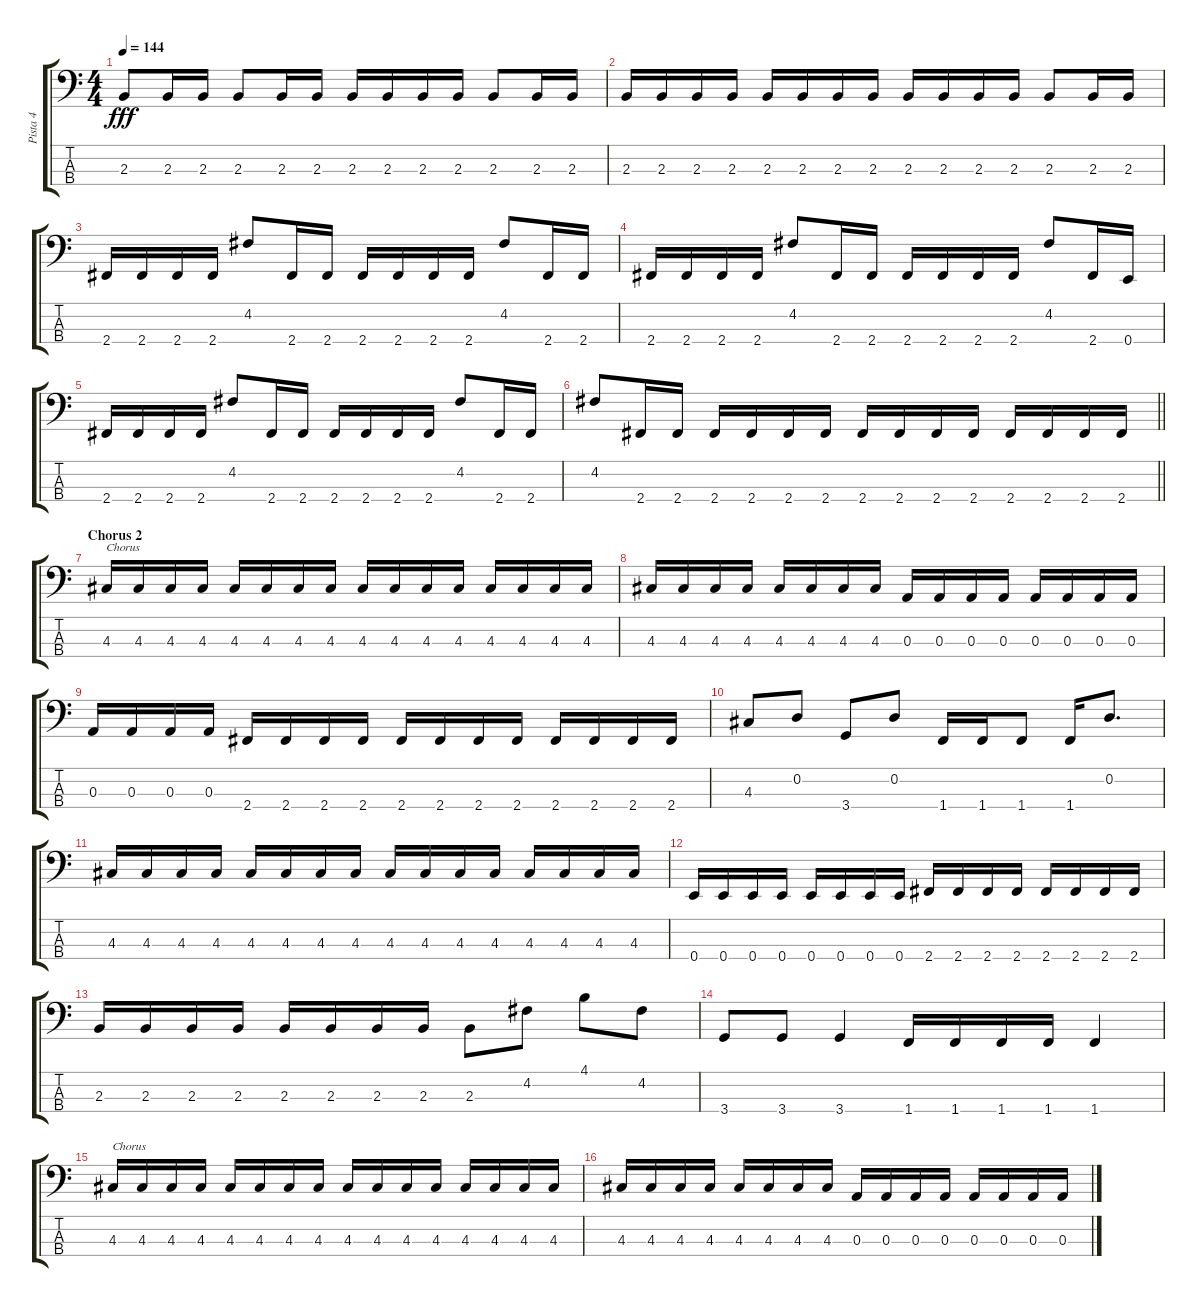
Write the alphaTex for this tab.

\track ("Pista 4" "Pista 4") {instrument electricbassfinger}
\staff {score tabs}
\tuning (G2 D2 A1 E1) {hide}
\ts (4 4)
\tempo 144
\clef f4
\ks c
2.3.8{dy fff} 2.3.16 2.3.16 2.3.8 2.3.16 2.3.16 2.3.16 2.3.16 2.3.16 2.3.16 2.3.8 2.3.16 2.3.16 |
2.3.16 2.3.16 2.3.16 2.3.16 2.3.16 2.3.16 2.3.16 2.3.16 2.3.16 2.3.16 2.3.16 2.3.16 2.3.8 2.3.16 2.3.16 |
2.4.16 2.4.16 2.4.16 2.4.16 4.2.8 2.4.16 2.4.16 2.4.16 2.4.16 2.4.16 2.4.16 4.2.8 2.4.16 2.4.16 |
2.4.16 2.4.16 2.4.16 2.4.16 4.2.8 2.4.16 2.4.16 2.4.16 2.4.16 2.4.16 2.4.16 4.2.8 2.4.16 0.4.16 |
2.4.16 2.4.16 2.4.16 2.4.16 4.2.8 2.4.16 2.4.16 2.4.16 2.4.16 2.4.16 2.4.16 4.2.8 2.4.16 2.4.16 |
\barLineRight lightlight
4.2.8 2.4.16 2.4.16 2.4.16 2.4.16 2.4.16 2.4.16 2.4.16 2.4.16 2.4.16 2.4.16 2.4.16 2.4.16 2.4.16 2.4.16 |
\section ("" "Chorus 2")
4.3.16{txt "Chorus"} 4.3.16 4.3.16 4.3.16 4.3.16 4.3.16 4.3.16 4.3.16 4.3.16 4.3.16 4.3.16 4.3.16 4.3.16 4.3.16 4.3.16 4.3.16 |
4.3.16 4.3.16 4.3.16 4.3.16 4.3.16 4.3.16 4.3.16 4.3.16 0.3.16 0.3.16 0.3.16 0.3.16 0.3.16 0.3.16 0.3.16 0.3.16 |
0.3.16 0.3.16 0.3.16 0.3.16 2.4.16 2.4.16 2.4.16 2.4.16 2.4.16 2.4.16 2.4.16 2.4.16 2.4.16 2.4.16 2.4.16 2.4.16 |
4.3.8 0.2.8 3.4.8 0.2.8 1.4.16 1.4.16 1.4.8 1.4.16 0.2.8{d} |
4.3.16 4.3.16 4.3.16 4.3.16 4.3.16 4.3.16 4.3.16 4.3.16 4.3.16 4.3.16 4.3.16 4.3.16 4.3.16 4.3.16 4.3.16 4.3.16 |
0.4.16 0.4.16 0.4.16 0.4.16 0.4.16 0.4.16 0.4.16 0.4.16 2.4.16 2.4.16 2.4.16 2.4.16 2.4.16 2.4.16 2.4.16 2.4.16 |
2.3.16 2.3.16 2.3.16 2.3.16 2.3.16 2.3.16 2.3.16 2.3.16 2.3.8 4.2.8 4.1.8 4.2.8 |
3.4.8 3.4.8 3.4.4 1.4.16 1.4.16 1.4.16 1.4.16 1.4.4 |
4.3.16{txt "Chorus"} 4.3.16 4.3.16 4.3.16 4.3.16 4.3.16 4.3.16 4.3.16 4.3.16 4.3.16 4.3.16 4.3.16 4.3.16 4.3.16 4.3.16 4.3.16 |
4.3.16 4.3.16 4.3.16 4.3.16 4.3.16 4.3.16 4.3.16 4.3.16 0.3.16 0.3.16 0.3.16 0.3.16 0.3.16 0.3.16 0.3.16 0.3.16
